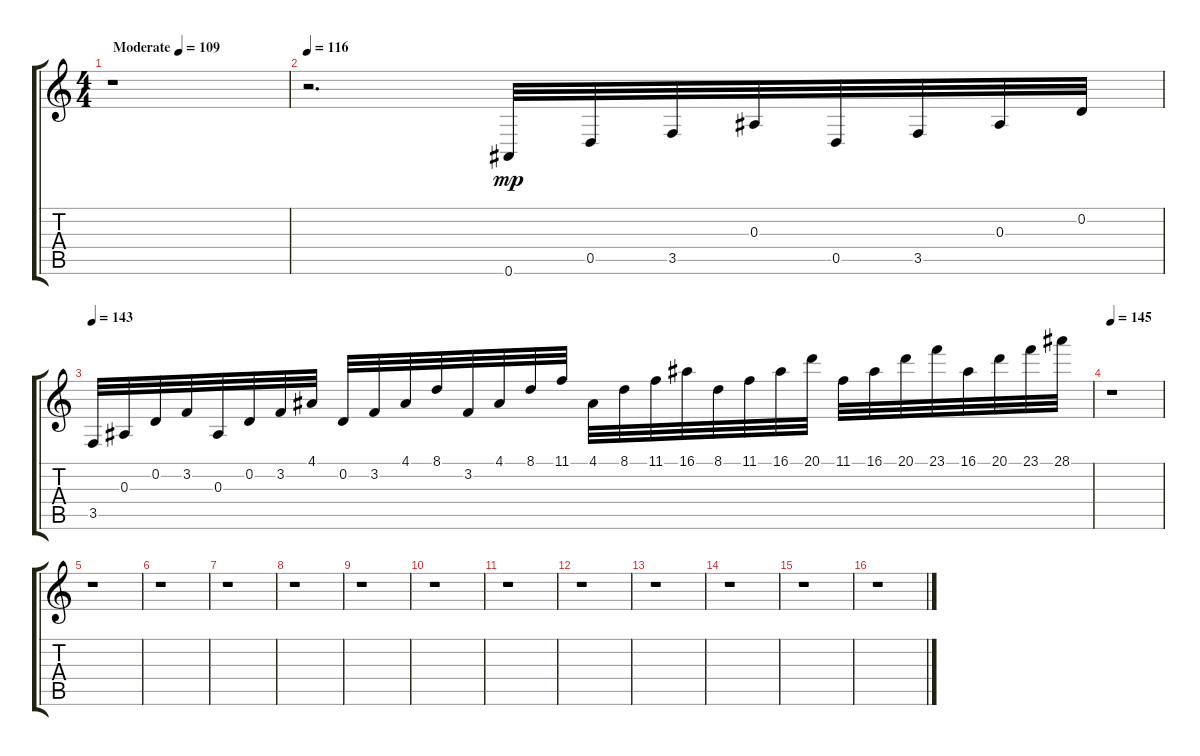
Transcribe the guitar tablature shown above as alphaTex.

\track "" {instrument orchestralharp}
\staff {score tabs}
\tuning (Gb4 D4 Bb3 Gb3 D3 Bb2) {hide}
\ts (4 4)
\tempo (109 "Moderate")
\clef g2
\ks c
r.1{dy mp instrument orchestralharp} |
\tempo 116
r.2{d} 0.6.32 0.5.32 3.5.32 0.3.32 0.5.32 3.5.32 0.3.32 0.2.32 |
\tempo 143
3.5.32 0.3.32 0.2.32 3.2.32 0.3.32 0.2.32 3.2.32 4.1.32 0.2.32 3.2.32 4.1.32 8.1.32 3.2.32 4.1.32 8.1.32 11.1.32 4.1.32 8.1.32 11.1.32 16.1.32 8.1.32 11.1.32 16.1.32 20.1.32 11.1.32 16.1.32 20.1.32 23.1.32 16.1.32 20.1.32 23.1.32 28.1.32 |
\tempo 145
r.1 |
r.1 |
r.1 |
r.1 |
r.1 |
r.1 |
r.1 |
r.1 |
r.1 |
r.1 |
r.1 |
r.1 |
r.1
